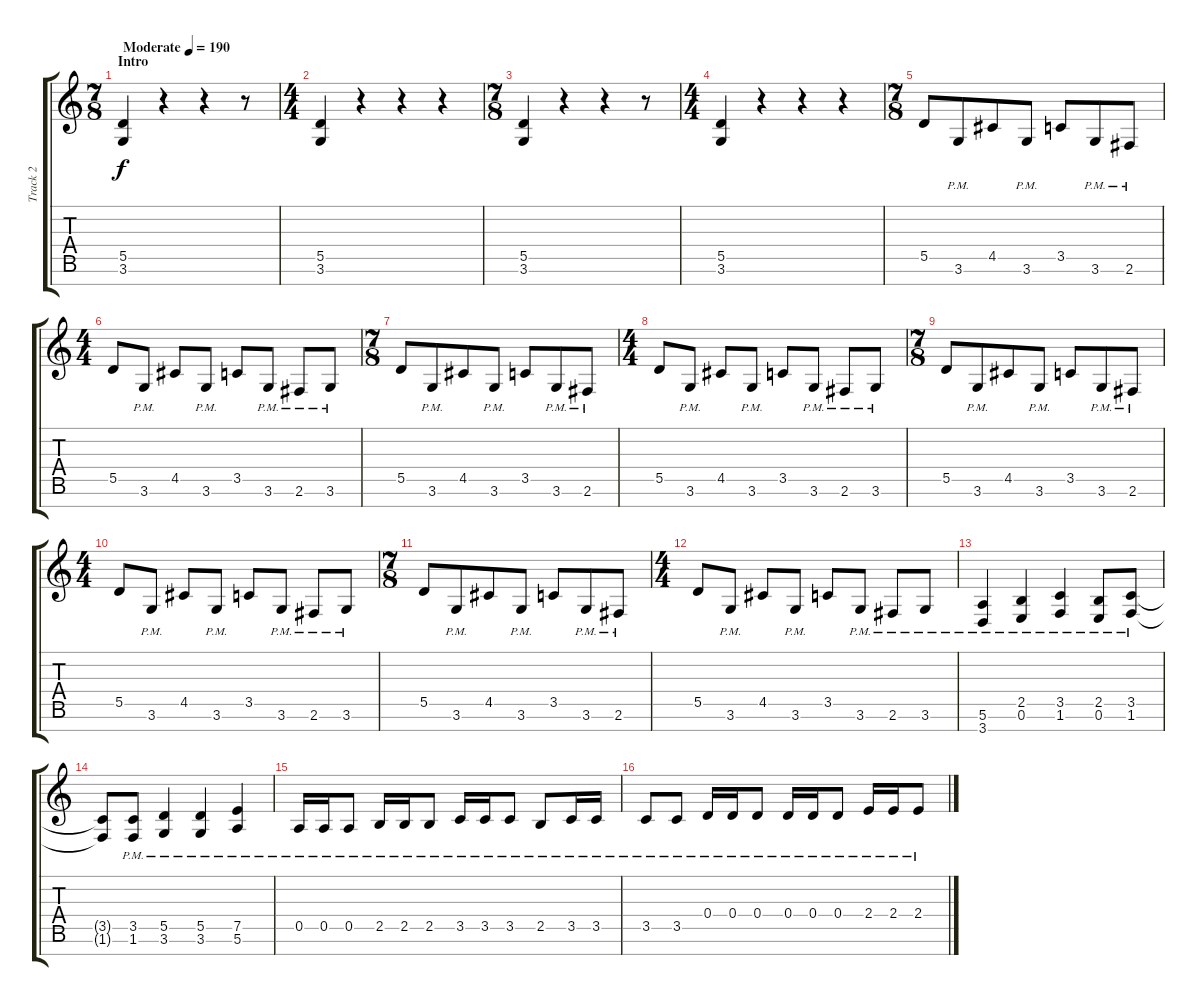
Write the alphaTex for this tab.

\track ("Track 2" "Track 2") {instrument distortionguitar}
\staff {score tabs}
\tuning (E4 B3 G3 D3 A2 E2 B1) {hide}
\ts (7 8)
\section ("" "Intro")
\tempo (190 "Moderate")
\clef g2
\ks c
(5.5 3.6).4{dy f instrument distortionguitar} r.4 r.4 r.8 |
\ts (4 4)
(5.5 3.6).4 r.4 r.4 r.4 |
\ts (7 8)
(5.5 3.6).4 r.4 r.4 r.8 |
\ts (4 4)
(5.5 3.6).4 r.4 r.4 r.4 |
\ts (7 8)
5.5.8 3.6{pm}.8 4.5.8 3.6{pm}.8 3.5.8 3.6{pm}.8 2.6{pm}.8 |
\ts (4 4)
5.5.8 3.6{pm}.8 4.5.8 3.6{pm}.8 3.5.8 3.6{pm}.8 2.6{pm}.8 3.6{pm}.8 |
\ts (7 8)
5.5.8 3.6{pm}.8 4.5.8 3.6{pm}.8 3.5.8 3.6{pm}.8 2.6{pm}.8 |
\ts (4 4)
5.5.8 3.6{pm}.8 4.5.8 3.6{pm}.8 3.5.8 3.6{pm}.8 2.6{pm}.8 3.6{pm}.8 |
\ts (7 8)
5.5.8 3.6{pm}.8 4.5.8 3.6{pm}.8 3.5.8 3.6{pm}.8 2.6{pm}.8 |
\ts (4 4)
5.5.8 3.6{pm}.8 4.5.8 3.6{pm}.8 3.5.8 3.6{pm}.8 2.6{pm}.8 3.6{pm}.8 |
\ts (7 8)
5.5.8 3.6{pm}.8 4.5.8 3.6{pm}.8 3.5.8 3.6{pm}.8 2.6{pm}.8 |
\ts (4 4)
5.5.8 3.6{pm}.8 4.5.8 3.6{pm}.8 3.5.8 3.6{pm}.8 2.6{pm}.8 3.6{pm}.8 |
(5.6{pm} 3.7{pm}).4 (2.5{pm} 0.6{pm}).4 (3.5{pm} 1.6{pm}).4 (2.5{pm} 0.6{pm}).8 (3.5{pm} 1.6{pm}).8 |
(3.5{t} 1.6{t}).8 (3.5{pm} 1.6{pm}).8 (5.5{pm} 3.6{pm}).4 (5.5{pm} 3.6{pm}).4 (7.5{pm} 5.6{pm}).4 |
0.5{pm}.16 0.5{pm}.16 0.5{pm}.8 2.5{pm}.16 2.5{pm}.16 2.5{pm}.8 3.5{pm}.16 3.5{pm}.16 3.5{pm}.8 2.5{pm}.8 3.5{pm}.16 3.5{pm}.16 |
3.5{pm}.8 3.5{pm}.8 0.4{pm}.16 0.4{pm}.16 0.4{pm}.8 0.4{pm}.16 0.4{pm}.16 0.4{pm}.8 2.4{pm}.16 2.4{pm}.16 2.4{pm}.8
